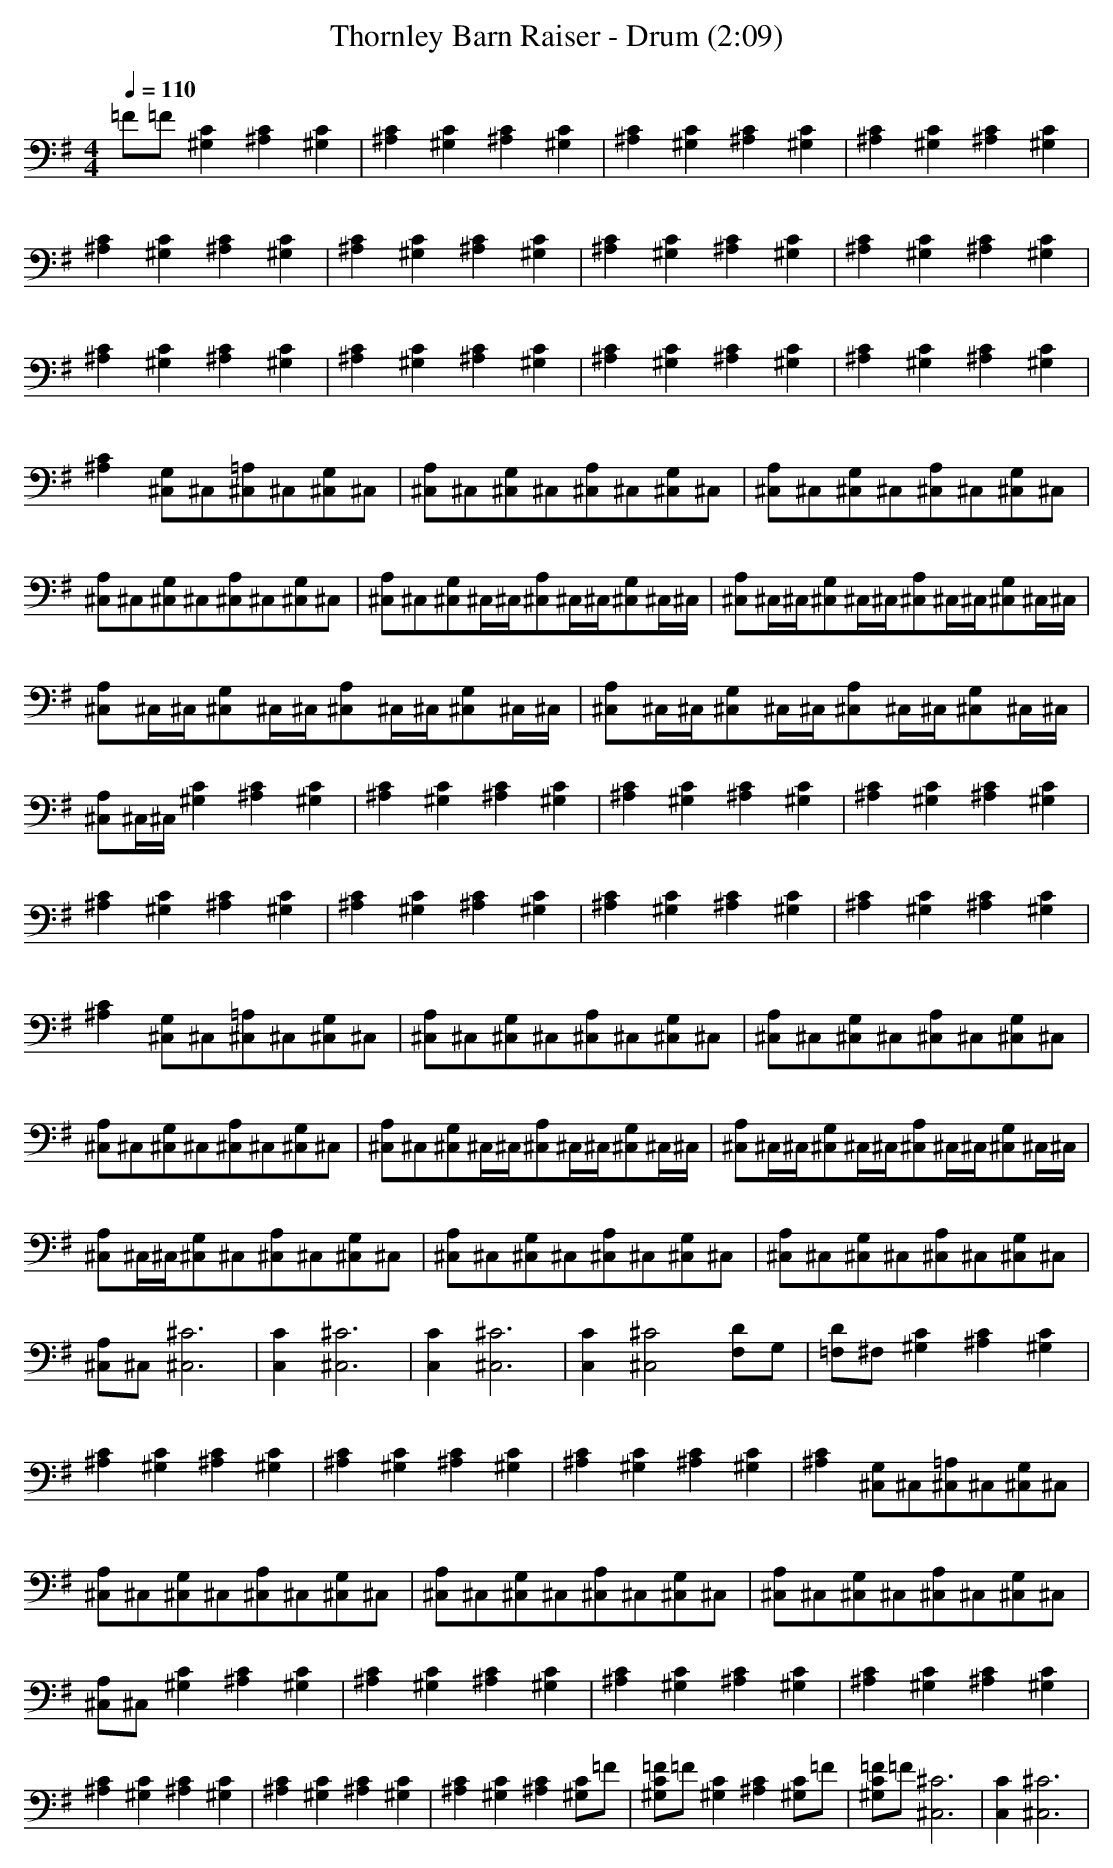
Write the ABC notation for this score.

X:1
T:Thornley Barn Raiser - Drum (2:09)
M:4/4
L:1/8
Q:1/4=110
K:G
=F=F[^G,2C2][^A,2C2][^G,2C2]|\
[^A,2C2][^G,2C2][^A,2C2][^G,2C2]|\
[^A,2C2][^G,2C2][^A,2C2][^G,2C2]|\
[^A,2C2][^G,2C2][^A,2C2][^G,2C2]|\
[^A,2C2][^G,2C2][^A,2C2][^G,2C2]|\
[^A,2C2][^G,2C2][^A,2C2][^G,2C2]|\
[^A,2C2][^G,2C2][^A,2C2][^G,2C2]|\
[^A,2C2][^G,2C2][^A,2C2][^G,2C2]|\
[^A,2C2][^G,2C2][^A,2C2][^G,2C2]|\
[^A,2C2][^G,2C2][^A,2C2][^G,2C2]|\
[^A,2C2][^G,2C2][^A,2C2][^G,2C2]|\
[^A,2C2][^G,2C2][^A,2C2][^G,2C2]|\
[^A,2C2][^C,G,]^C,[^C,=A,]^C,[^C,G,]^C,|\
[^C,A,]^C,[^C,G,]^C,[^C,A,]^C,[^C,G,]^C,|\
[^C,A,]^C,[^C,G,]^C,[^C,A,]^C,[^C,G,]^C,|\
[^C,A,]^C,[^C,G,]^C,[^C,A,]^C,[^C,G,]^C,|\
[^C,A,]^C,[^C,G,]^C,/^C,/[^C,A,]^C,/^C,/[^C,G,]^C,/^C,/|\
[^C,A,]^C,/^C,/[^C,G,]^C,/^C,/[^C,A,]^C,/^C,/[^C,G,]^C,/^C,/|\
[^C,A,]^C,/^C,/[^C,G,]^C,/^C,/[^C,A,]^C,/^C,/[^C,G,]^C,/^C,/|\
[^C,A,]^C,/^C,/[^C,G,]^C,/^C,/[^C,A,]^C,/^C,/[^C,G,]^C,/^C,/|\
[^C,A,]^C,/^C,/[^G,2C2][^A,2C2][^G,2C2]|\
[^A,2C2][^G,2C2][^A,2C2][^G,2C2]|\
[^A,2C2][^G,2C2][^A,2C2][^G,2C2]|\
[^A,2C2][^G,2C2][^A,2C2][^G,2C2]|\
[^A,2C2][^G,2C2][^A,2C2][^G,2C2]|\
[^A,2C2][^G,2C2][^A,2C2][^G,2C2]|\
[^A,2C2][^G,2C2][^A,2C2][^G,2C2]|\
[^A,2C2][^G,2C2][^A,2C2][^G,2C2]|\
[^A,2C2][^C,G,]^C,[^C,=A,]^C,[^C,G,]^C,|\
[^C,A,]^C,[^C,G,]^C,[^C,A,]^C,[^C,G,]^C,|\
[^C,A,]^C,[^C,G,]^C,[^C,A,]^C,[^C,G,]^C,|\
[^C,A,]^C,[^C,G,]^C,[^C,A,]^C,[^C,G,]^C,|\
[^C,A,]^C,[^C,G,]^C,/^C,/[^C,A,]^C,/^C,/[^C,G,]^C,/^C,/|\
[^C,A,]^C,/^C,/[^C,G,]^C,/^C,/[^C,A,]^C,/^C,/[^C,G,]^C,/^C,/|\
[^C,A,]^C,/^C,/[^C,G,]^C,[^C,A,]^C,[^C,G,]^C,|\
[^C,A,]^C,[^C,G,]^C,[^C,A,]^C,[^C,G,]^C,|\
[^C,A,]^C,[^C,G,]^C,[^C,A,]^C,[^C,G,]^C,|\
[^C,A,]^C,[^C,6^C6]|\
[C,2C2][^C,6^C6]|\
[C,2C2][^C,6^C6]|\
[C,2C2][^C,4^C4][F,D]G,|\
[=F,D]^F,[^G,2C2][^A,2C2][^G,2C2]|\
[^A,2C2][^G,2C2][^A,2C2][^G,2C2]|\
[^A,2C2][^G,2C2][^A,2C2][^G,2C2]|\
[^A,2C2][^G,2C2][^A,2C2][^G,2C2]|\
[^A,2C2][^C,G,]^C,[^C,=A,]^C,[^C,G,]^C,|\
[^C,A,]^C,[^C,G,]^C,[^C,A,]^C,[^C,G,]^C,|\
[^C,A,]^C,[^C,G,]^C,[^C,A,]^C,[^C,G,]^C,|\
[^C,A,]^C,[^C,G,]^C,[^C,A,]^C,[^C,G,]^C,|\
[^C,A,]^C,[^G,2C2][^A,2C2][^G,2C2]|\
[^A,2C2][^G,2C2][^A,2C2][^G,2C2]|\
[^A,2C2][^G,2C2][^A,2C2][^G,2C2]|\
[^A,2C2][^G,2C2][^A,2C2][^G,2C2]|\
[^A,2C2][^G,2C2][^A,2C2][^G,2C2]|\
[^A,2C2][^G,2C2][^A,2C2][^G,2C2]|\
[^A,2C2][^G,2C2][^A,2C2][^G,C]=F|\
[^G,C=F]=F[^G,2C2][^A,2C2][^G,C]=F|\
[^G,C=F]=F[^C,6^C6]|\
[C,2C2][^C,6^C6]|
